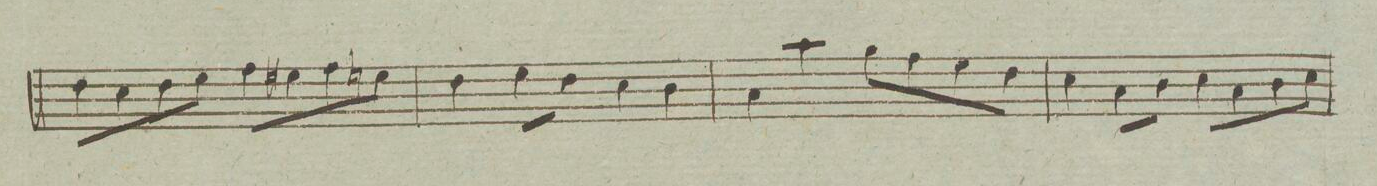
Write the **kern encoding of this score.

**kern	**dynam
*I"Basso	*
*clefF4	*
*k[]	*
*met(c)	*
*M4/4	*
8F\L	.
8E\	.
8F\	.
8G\J	.
8A\L	.
8G#X\	.
8A\	.
8Gn\J	.
=81	=81
4F\	.
8G\L	.
8F\J	.
4E\	.
4D\	.
=82	=82
4C\	.
4c\	.
8B\L	.
8A\	.
8G\	.
8F\J	.
=83	=83
4E\	.
8C\L	.
8D\J	.
8E\L	.
8C\	.
8D\	.
8E\J	.
=84	=84
*-	*-
